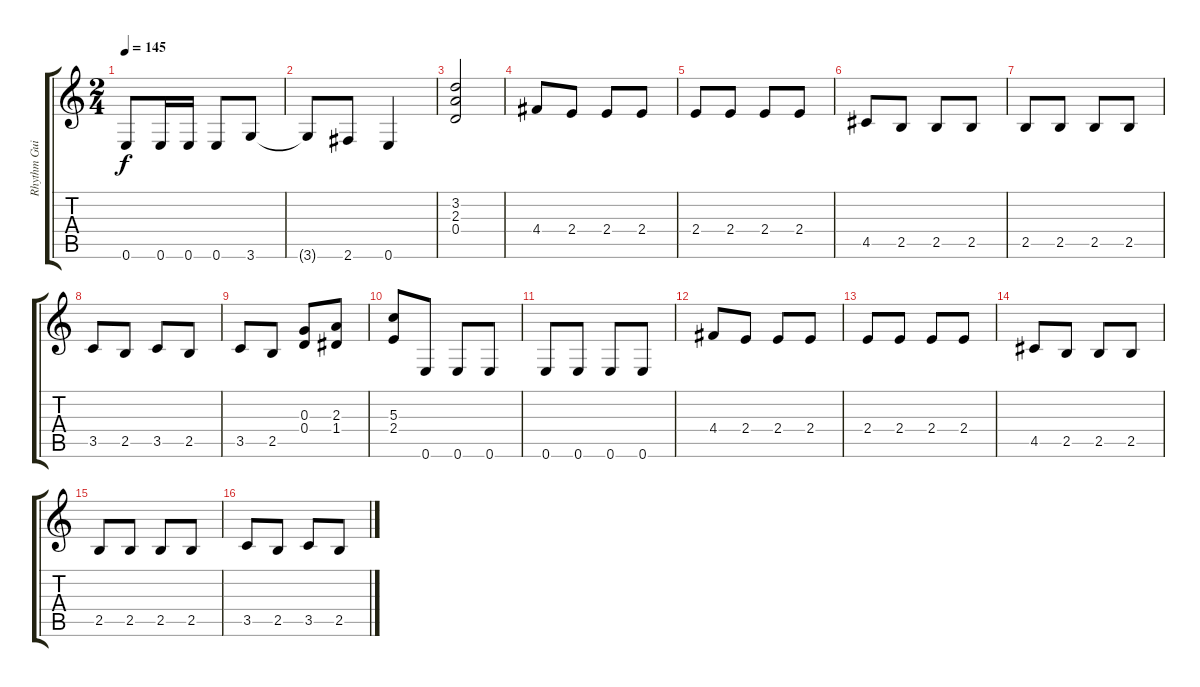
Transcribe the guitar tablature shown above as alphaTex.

\track ("Rhythm Guitar" "Rhythm Gui") {instrument distortionguitar}
\staff {score tabs}
\tuning (E4 B3 G3 D3 A2 E2) {hide}
\ts (2 4)
\tempo 145
\clef g2
\ks c
0.6.8{dy f} 0.6.16 0.6.16 0.6.8 3.6.8 |
3.6{t}.8 2.6.8 0.6.4 |
(3.2 2.3 0.4).2 |
4.4.8 2.4.8 2.4.8 2.4.8 |
2.4.8 2.4.8 2.4.8 2.4.8 |
4.5.8 2.5.8 2.5.8 2.5.8 |
2.5.8 2.5.8 2.5.8 2.5.8 |
3.5.8 2.5.8 3.5.8 2.5.8 |
3.5.8 2.5.8 (0.3 0.4).8 (2.3 1.4).8 |
(5.3 2.4).8 0.6.8 0.6.8 0.6.8 |
0.6.8 0.6.8 0.6.8 0.6.8 |
4.4.8 2.4.8 2.4.8 2.4.8 |
2.4.8 2.4.8 2.4.8 2.4.8 |
4.5.8 2.5.8 2.5.8 2.5.8 |
2.5.8 2.5.8 2.5.8 2.5.8 |
3.5.8 2.5.8 3.5.8 2.5.8
